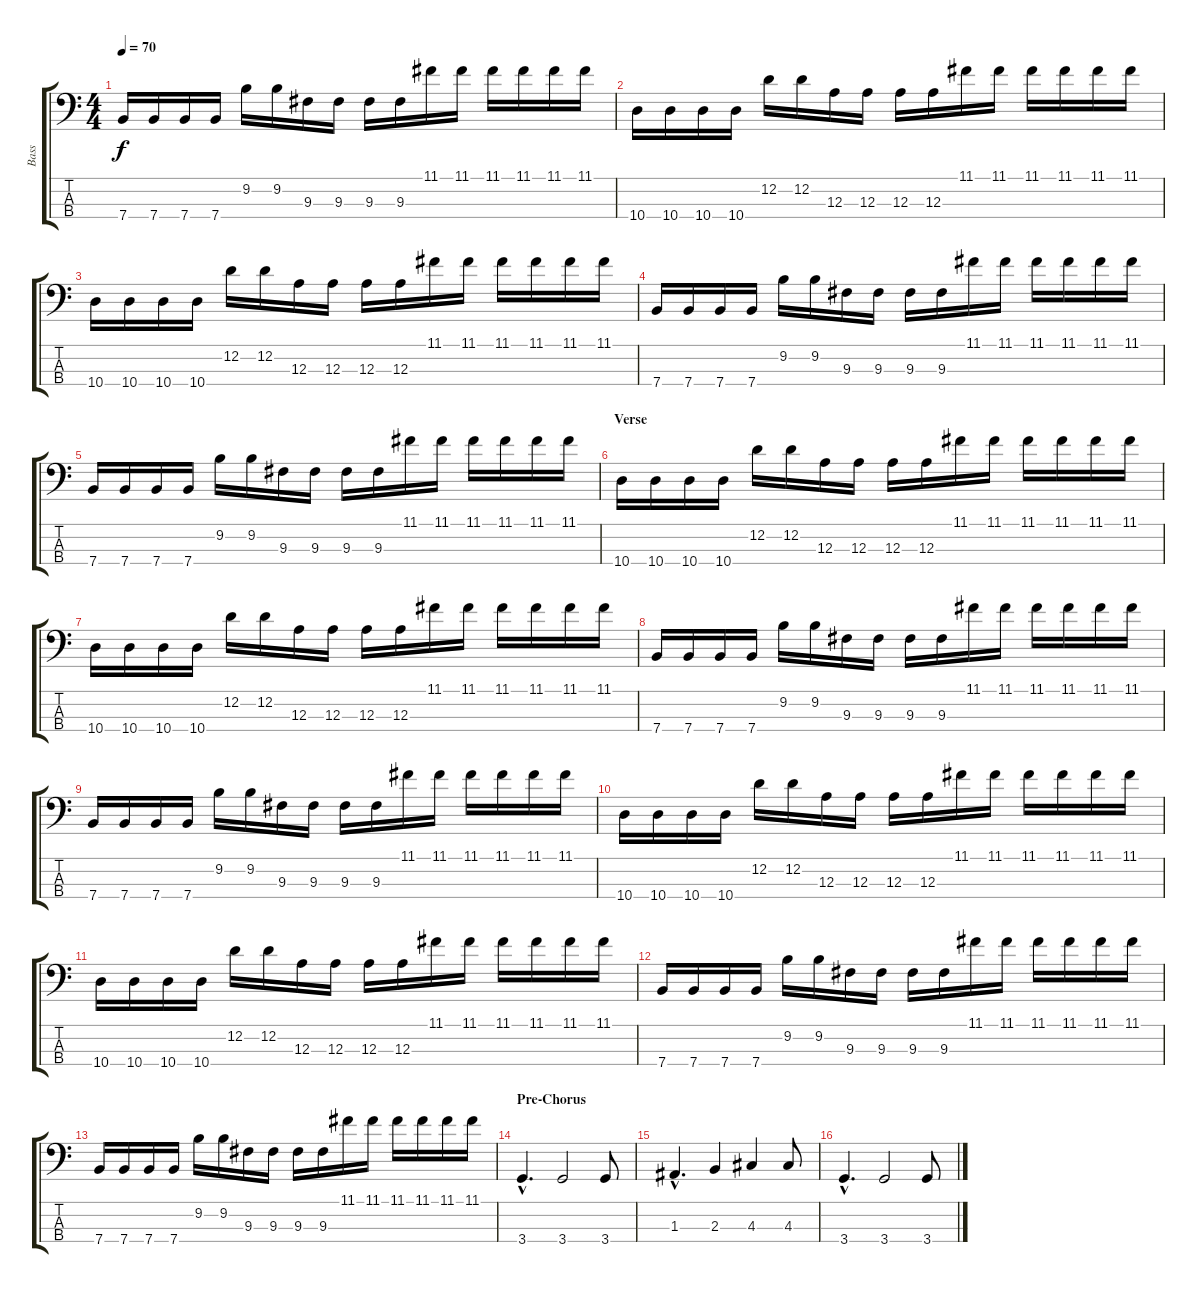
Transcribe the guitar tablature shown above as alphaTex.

\track ("Bass" "Bass") {instrument electricbassfinger}
\staff {score tabs}
\tuning (G2 D2 A1 E1) {hide}
\ts (4 4)
\tempo 70
\clef f4
\ks c
7.4.16{dy f} 7.4.16 7.4.16 7.4.16 9.2.16 9.2.16 9.3.16 9.3.16 9.3.16 9.3.16 11.1.16 11.1.16 11.1.16 11.1.16 11.1.16 11.1.16 |
10.4.16 10.4.16 10.4.16 10.4.16 12.2.16 12.2.16 12.3.16 12.3.16 12.3.16 12.3.16 11.1.16 11.1.16 11.1.16 11.1.16 11.1.16 11.1.16 |
10.4.16 10.4.16 10.4.16 10.4.16 12.2.16 12.2.16 12.3.16 12.3.16 12.3.16 12.3.16 11.1.16 11.1.16 11.1.16 11.1.16 11.1.16 11.1.16 |
7.4.16 7.4.16 7.4.16 7.4.16 9.2.16 9.2.16 9.3.16 9.3.16 9.3.16 9.3.16 11.1.16 11.1.16 11.1.16 11.1.16 11.1.16 11.1.16 |
7.4.16 7.4.16 7.4.16 7.4.16 9.2.16 9.2.16 9.3.16 9.3.16 9.3.16 9.3.16 11.1.16 11.1.16 11.1.16 11.1.16 11.1.16 11.1.16 |
\section ("" "Verse")
10.4.16 10.4.16 10.4.16 10.4.16 12.2.16 12.2.16 12.3.16 12.3.16 12.3.16 12.3.16 11.1.16 11.1.16 11.1.16 11.1.16 11.1.16 11.1.16 |
10.4.16 10.4.16 10.4.16 10.4.16 12.2.16 12.2.16 12.3.16 12.3.16 12.3.16 12.3.16 11.1.16 11.1.16 11.1.16 11.1.16 11.1.16 11.1.16 |
7.4.16 7.4.16 7.4.16 7.4.16 9.2.16 9.2.16 9.3.16 9.3.16 9.3.16 9.3.16 11.1.16 11.1.16 11.1.16 11.1.16 11.1.16 11.1.16 |
7.4.16 7.4.16 7.4.16 7.4.16 9.2.16 9.2.16 9.3.16 9.3.16 9.3.16 9.3.16 11.1.16 11.1.16 11.1.16 11.1.16 11.1.16 11.1.16 |
10.4.16 10.4.16 10.4.16 10.4.16 12.2.16 12.2.16 12.3.16 12.3.16 12.3.16 12.3.16 11.1.16 11.1.16 11.1.16 11.1.16 11.1.16 11.1.16 |
10.4.16 10.4.16 10.4.16 10.4.16 12.2.16 12.2.16 12.3.16 12.3.16 12.3.16 12.3.16 11.1.16 11.1.16 11.1.16 11.1.16 11.1.16 11.1.16 |
7.4.16 7.4.16 7.4.16 7.4.16 9.2.16 9.2.16 9.3.16 9.3.16 9.3.16 9.3.16 11.1.16 11.1.16 11.1.16 11.1.16 11.1.16 11.1.16 |
7.4.16 7.4.16 7.4.16 7.4.16 9.2.16 9.2.16 9.3.16 9.3.16 9.3.16 9.3.16 11.1.16 11.1.16 11.1.16 11.1.16 11.1.16 11.1.16 |
\section ("" "Pre-Chorus")
3.4{hac}.4{d} 3.4.2 3.4.8 |
1.3{hac}.4{d} 2.3.4 4.3.4 4.3.8 |
3.4{hac}.4{d} 3.4.2 3.4.8
